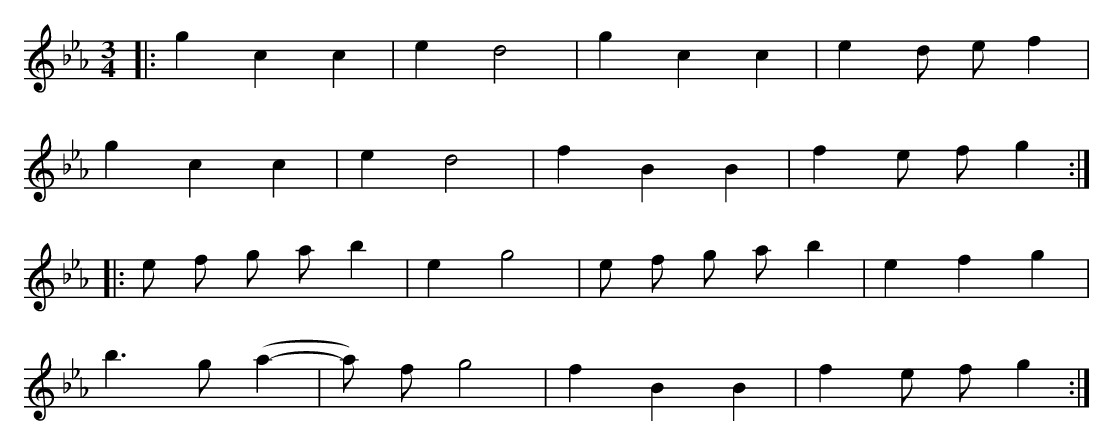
X:1
M:3/4
K:Fdor
|:g2 c2 c2|e2 d4|g2 c2 c2|e2 d e f2|
g2 c2 c2|e2 d4|f2B2 B2|f2 e f g2:|
|:e f g a b2|e2 g4|e f g a b2|e2 f2 g2|
b3 g (a2-|a) f g4|f2 B2 B2|f2 e f g2:|
